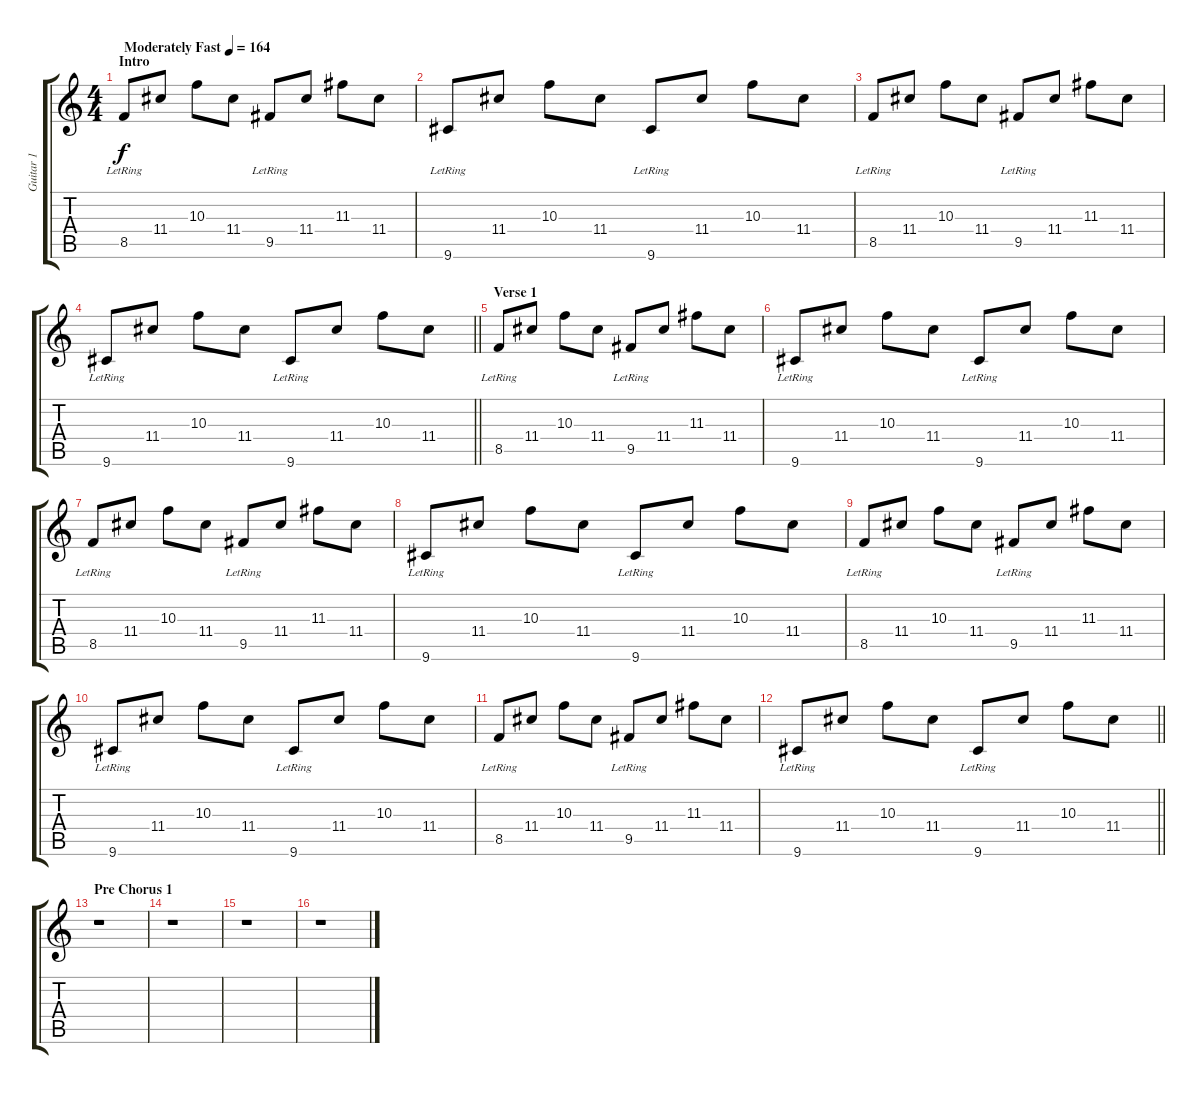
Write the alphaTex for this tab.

\track ("Guitar 1" "Guitar 1") {instrument overdrivenguitar}
\staff {score tabs}
\tuning (E4 B3 G3 D3 A2 E2) {hide}
\ts (4 4)
\section ("" "Intro")
\tempo (164 "Moderately Fast")
\clef g2
\ks c
8.5{lr}.8{dy f instrument overdrivenguitar} 11.4.8 10.3.8 11.4.8 9.5{lr}.8 11.4.8 11.3.8 11.4.8 |
9.6{lr}.8 11.4.8 10.3.8 11.4.8 9.6{lr}.8 11.4.8 10.3.8 11.4.8 |
8.5{lr}.8 11.4.8 10.3.8 11.4.8 9.5{lr}.8 11.4.8 11.3.8 11.4.8 |
\barLineRight lightlight
9.6{lr}.8 11.4.8 10.3.8 11.4.8 9.6{lr}.8 11.4.8 10.3.8 11.4.8 |
\section ("" "Verse 1")
8.5{lr}.8 11.4.8 10.3.8 11.4.8 9.5{lr}.8 11.4.8 11.3.8 11.4.8 |
9.6{lr}.8 11.4.8 10.3.8 11.4.8 9.6{lr}.8 11.4.8 10.3.8 11.4.8 |
8.5{lr}.8 11.4.8 10.3.8 11.4.8 9.5{lr}.8 11.4.8 11.3.8 11.4.8 |
9.6{lr}.8 11.4.8 10.3.8 11.4.8 9.6{lr}.8 11.4.8 10.3.8 11.4.8 |
8.5{lr}.8 11.4.8 10.3.8 11.4.8 9.5{lr}.8 11.4.8 11.3.8 11.4.8 |
9.6{lr}.8 11.4.8 10.3.8 11.4.8 9.6{lr}.8 11.4.8 10.3.8 11.4.8 |
8.5{lr}.8 11.4.8 10.3.8 11.4.8 9.5{lr}.8 11.4.8 11.3.8 11.4.8 |
\barLineRight lightlight
9.6{lr}.8 11.4.8 10.3.8 11.4.8 9.6{lr}.8 11.4.8 10.3.8 11.4.8 |
\section ("" "Pre Chorus 1")
r.1 |
r.1 |
r.1 |
r.1
